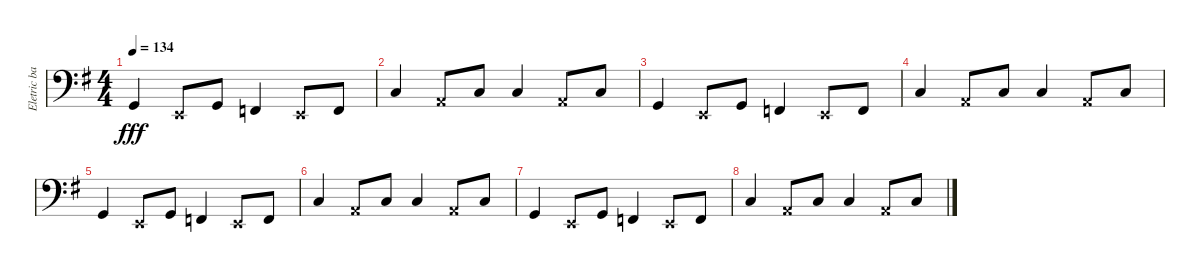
\track ("Eletric bass" "Eletric ba") {instrument electricbassfinger}
\staff {score}
\tuning (G2 D2 A1 E1) {hide}
\ts (4 4)
\tempo 134
\clef f4
\ks g
3.4.4{dy fff} 0.4{x}.8 3.4.8 1.4.4 0.4{x}.8 1.4.8 |
3.3.4 0.3{x}.8 3.3.8 3.3.4 0.3{x}.8 3.3.8 |
3.4.4 0.4{x}.8 3.4.8 1.4.4 0.4{x}.8 1.4.8 |
3.3.4 0.3{x}.8 3.3.8 3.3.4 0.3{x}.8 3.3.8 |
3.4.4 0.4{x}.8 3.4.8 1.4.4 0.4{x}.8 1.4.8 |
3.3.4 0.3{x}.8 3.3.8 3.3.4 0.3{x}.8 3.3.8 |
3.4.4 0.4{x}.8 3.4.8 1.4.4 0.4{x}.8 1.4.8 |
3.3.4 0.3{x}.8 3.3.8 3.3.4 0.3{x}.8 3.3.8
